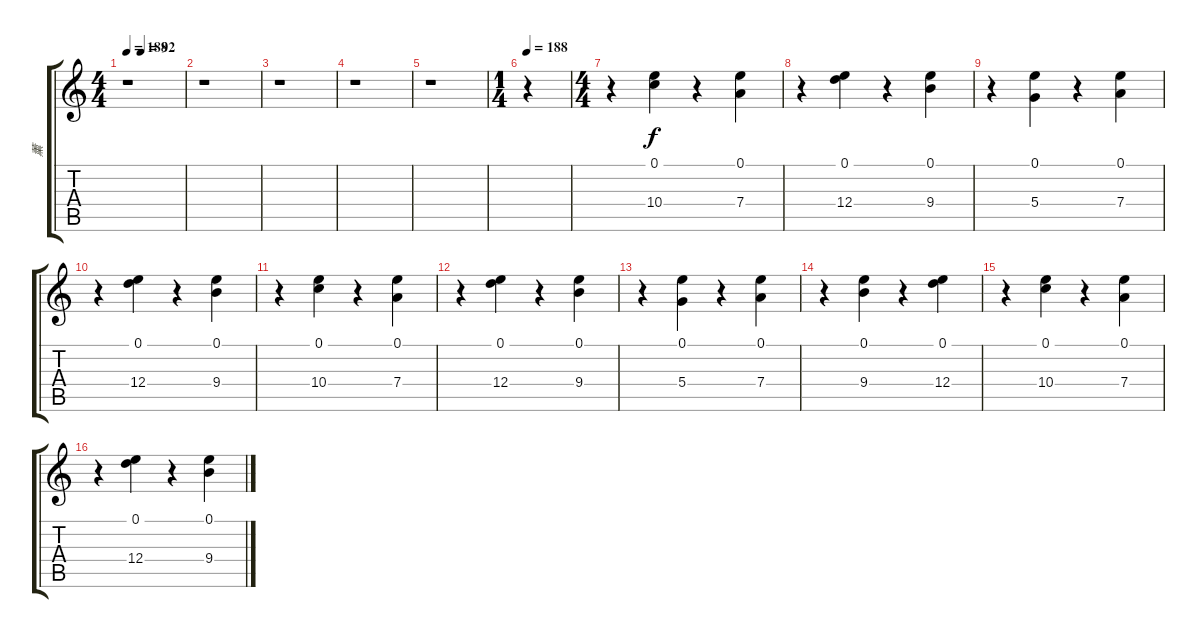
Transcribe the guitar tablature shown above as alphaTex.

\track ("薰" "薰") {instrument overdrivenguitar}
\staff {score tabs}
\tuning (E4 B3 G3 D3 A2 E2) {hide}
\ts (4 4)
\tempo 188
\tempo 50
\tempo (92 0.25)
\tempo 188
\clef g2
\ks c
r.1{dy f instrument overdrivenguitar} |
r.1 |
r.1 |
r.1 |
r.1 |
\ts (1 4)
\tempo 188
r.4 |
\ts (4 4)
r.4 (0.1 10.4).4 r.4 (0.1 7.4).4 |
r.4 (0.1 12.4).4 r.4 (0.1 9.4).4 |
r.4 (0.1 5.4).4 r.4 (0.1 7.4).4 |
r.4 (0.1 12.4).4 r.4 (0.1 9.4).4 |
r.4 (0.1 10.4).4 r.4 (0.1 7.4).4 |
r.4 (0.1 12.4).4 r.4 (0.1 9.4).4 |
r.4 (0.1 5.4).4 r.4 (0.1 7.4).4 |
r.4 (0.1 9.4).4 r.4 (0.1 12.4).4 |
r.4 (0.1 10.4).4 r.4 (0.1 7.4).4 |
r.4 (0.1 12.4).4 r.4 (0.1 9.4).4
